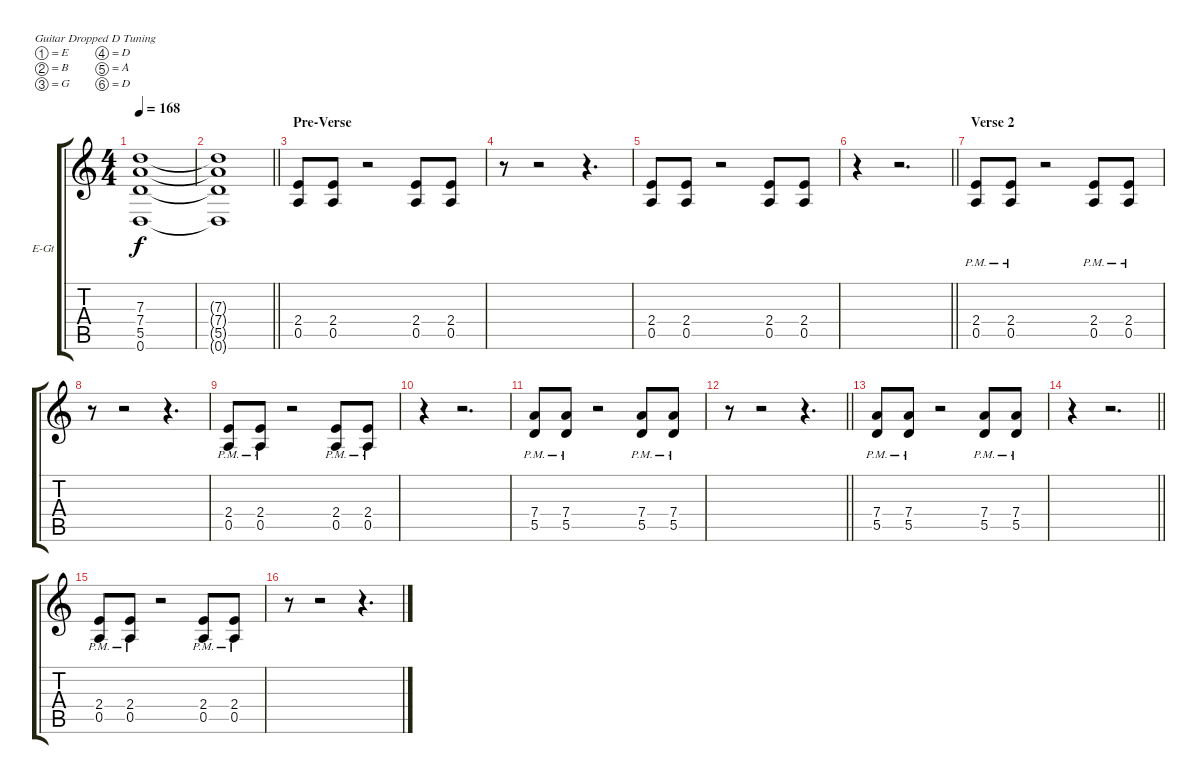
\bracketExtendMode groupsimilarinstruments
\firstSystemTrackNameOrientation horizontal
\otherSystemsTrackNameOrientation horizontal
\track ("Rhythm" "E-Gt") {instrument distortionguitar}
\staff {score tabs}
\tuning (E4 B3 G3 D3 A2 D2)
\ts (4 4)
\tempo 168
\clef g2
\ks c
(7.3{t} 7.4{t} 5.5{t} 0.6{t}).1{dy f} |
\barLineRight lightlight
(7.3{t} 7.4{t} 5.5{t} 0.6{t}).1 |
\section ("" "Pre-Verse")
(2.4 0.5).8 (2.4 0.5).8 r.2 (2.4 0.5).8 (2.4 0.5).8 |
r.8 r.2 r.4{d} |
(2.4 0.5).8 (2.4 0.5).8 r.2 (2.4 0.5).8 (2.4 0.5).8 |
\barLineRight lightlight
r.4 r.2{d} |
\section ("" "Verse 2")
(2.4{pm} 0.5{pm}).8 (2.4{pm} 0.5{pm}).8 r.2 (2.4{pm} 0.5{pm}).8 (2.4{pm} 0.5{pm}).8 |
r.8 r.2 r.4{d} |
(2.4{pm} 0.5{pm}).8 (2.4{pm} 0.5{pm}).8 r.2 (2.4{pm} 0.5{pm}).8 (2.4{pm} 0.5{pm}).8 |
r.4 r.2{d} |
(7.4{pm} 5.5{pm}).8 (7.4{pm} 5.5{pm}).8 r.2 (7.4{pm} 5.5{pm}).8 (7.4{pm} 5.5{pm}).8 |
\barLineRight lightlight
r.8 r.2 r.4{d} |
(7.4{pm} 5.5{pm}).8 (7.4{pm} 5.5{pm}).8 r.2 (7.4{pm} 5.5{pm}).8 (7.4{pm} 5.5{pm}).8 |
\barLineRight lightlight
r.4 r.2{d} |
(2.4{pm} 0.5{pm}).8 (2.4{pm} 0.5{pm}).8 r.2 (2.4{pm} 0.5{pm}).8 (2.4{pm} 0.5{pm}).8 |
r.8 r.2 r.4{d}
